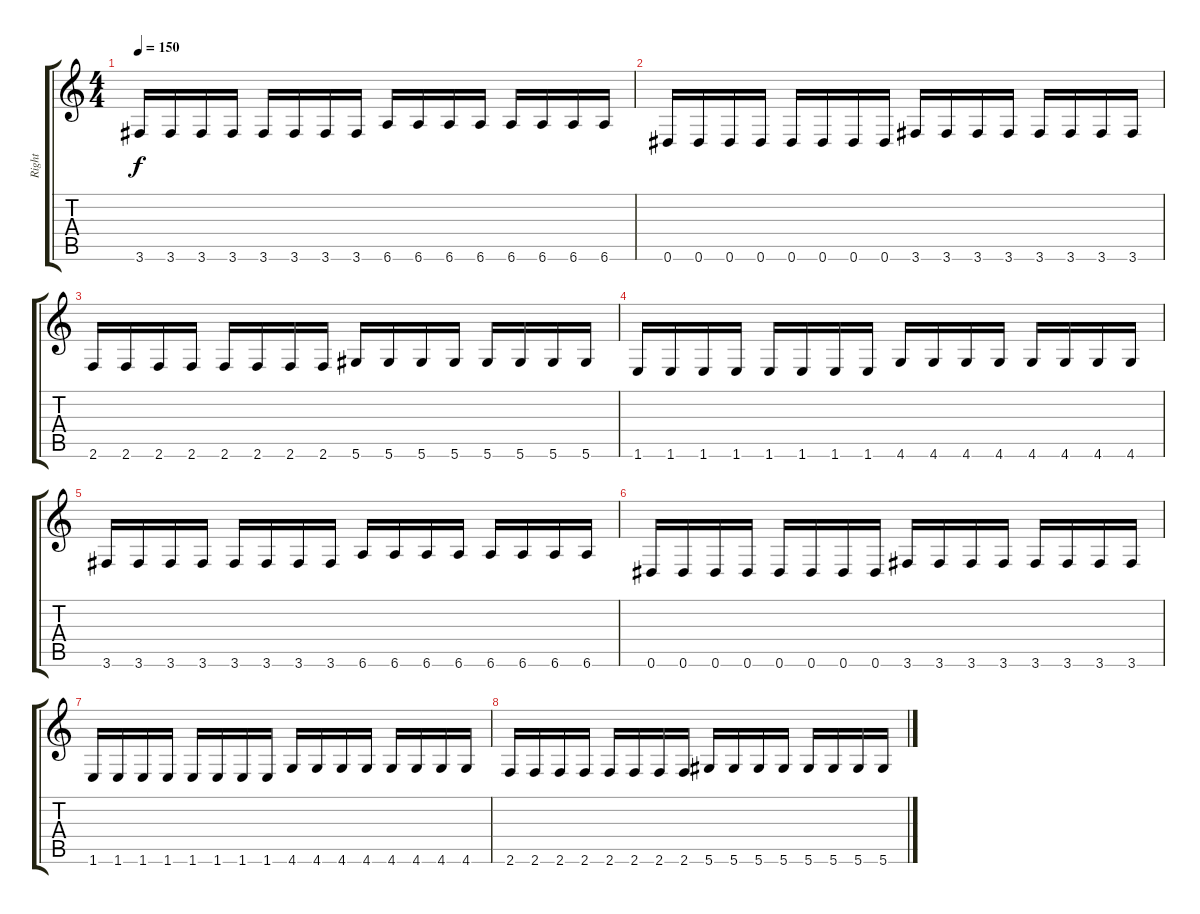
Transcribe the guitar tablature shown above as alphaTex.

\track ("Right" "Right") {instrument distortionguitar}
\staff {score tabs}
\tuning (Eb4 Bb3 Gb3 Db3 Ab2 Eb2) {hide}
\ts (4 4)
\tempo 150
\clef g2
\ks c
3.6.16{dy f} 3.6.16 3.6.16 3.6.16 3.6.16 3.6.16 3.6.16 3.6.16 6.6.16 6.6.16 6.6.16 6.6.16 6.6.16 6.6.16 6.6.16 6.6.16 |
0.6.16 0.6.16 0.6.16 0.6.16 0.6.16 0.6.16 0.6.16 0.6.16 3.6.16 3.6.16 3.6.16 3.6.16 3.6.16 3.6.16 3.6.16 3.6.16 |
2.6.16 2.6.16 2.6.16 2.6.16 2.6.16 2.6.16 2.6.16 2.6.16 5.6.16 5.6.16 5.6.16 5.6.16 5.6.16 5.6.16 5.6.16 5.6.16 |
1.6.16 1.6.16 1.6.16 1.6.16 1.6.16 1.6.16 1.6.16 1.6.16 4.6.16 4.6.16 4.6.16 4.6.16 4.6.16 4.6.16 4.6.16 4.6.16 |
3.6.16 3.6.16 3.6.16 3.6.16 3.6.16 3.6.16 3.6.16 3.6.16 6.6.16 6.6.16 6.6.16 6.6.16 6.6.16 6.6.16 6.6.16 6.6.16 |
0.6.16 0.6.16 0.6.16 0.6.16 0.6.16 0.6.16 0.6.16 0.6.16 3.6.16 3.6.16 3.6.16 3.6.16 3.6.16 3.6.16 3.6.16 3.6.16 |
1.6.16 1.6.16 1.6.16 1.6.16 1.6.16 1.6.16 1.6.16 1.6.16 4.6.16 4.6.16 4.6.16 4.6.16 4.6.16 4.6.16 4.6.16 4.6.16 |
2.6.16 2.6.16 2.6.16 2.6.16 2.6.16 2.6.16 2.6.16 2.6.16 5.6.16 5.6.16 5.6.16 5.6.16 5.6.16 5.6.16 5.6.16 5.6.16
